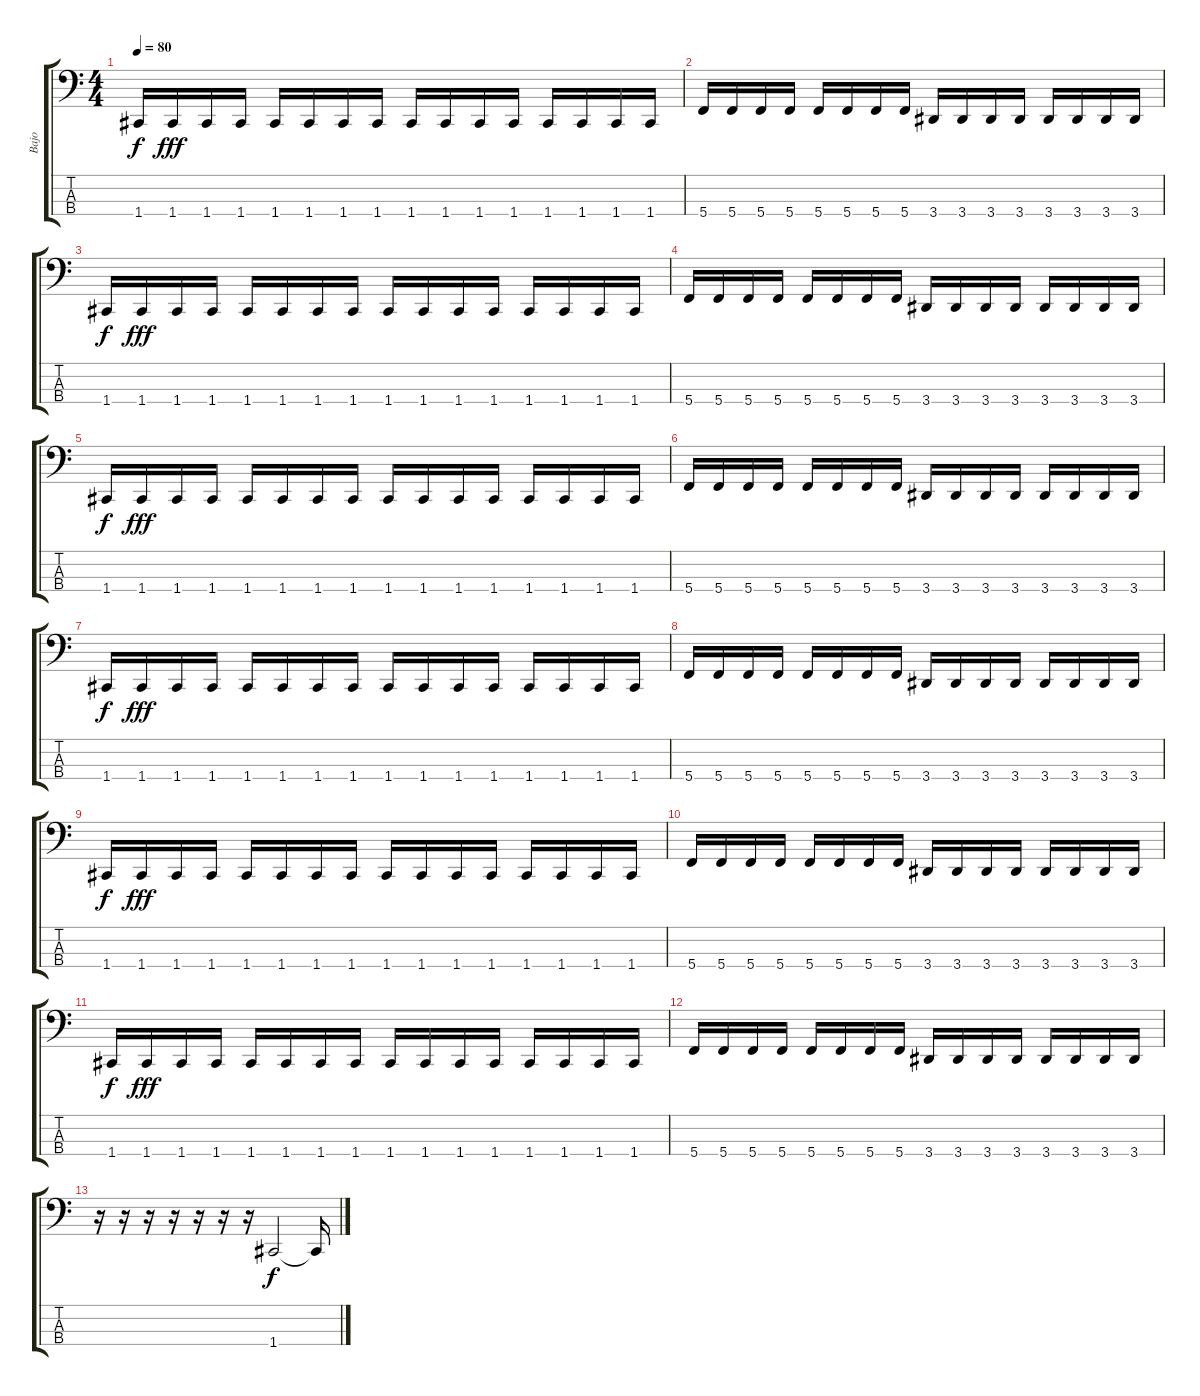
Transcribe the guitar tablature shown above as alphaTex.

\track ("Bajo" "Bajo") {instrument electricbasspick}
\staff {score tabs}
\tuning (F2 C2 G1 C1) {hide}
\ts (4 4)
\tempo 80
\clef f4
\ks c
1.4.16{dy f} 1.4.16{dy fff} 1.4.16 1.4.16 1.4.16 1.4.16 1.4.16 1.4.16 1.4.16 1.4.16 1.4.16 1.4.16 1.4.16 1.4.16 1.4.16 1.4.16 |
5.4.16 5.4.16 5.4.16 5.4.16 5.4.16 5.4.16 5.4.16 5.4.16 3.4.16 3.4.16 3.4.16 3.4.16 3.4.16 3.4.16 3.4.16 3.4.16 |
1.4.16{dy f} 1.4.16{dy fff} 1.4.16 1.4.16 1.4.16 1.4.16 1.4.16 1.4.16 1.4.16 1.4.16 1.4.16 1.4.16 1.4.16 1.4.16 1.4.16 1.4.16 |
5.4.16 5.4.16 5.4.16 5.4.16 5.4.16 5.4.16 5.4.16 5.4.16 3.4.16 3.4.16 3.4.16 3.4.16 3.4.16 3.4.16 3.4.16 3.4.16 |
1.4.16{dy f} 1.4.16{dy fff} 1.4.16 1.4.16 1.4.16 1.4.16 1.4.16 1.4.16 1.4.16 1.4.16 1.4.16 1.4.16 1.4.16 1.4.16 1.4.16 1.4.16 |
5.4.16 5.4.16 5.4.16 5.4.16 5.4.16 5.4.16 5.4.16 5.4.16 3.4.16 3.4.16 3.4.16 3.4.16 3.4.16 3.4.16 3.4.16 3.4.16 |
1.4.16{dy f} 1.4.16{dy fff} 1.4.16 1.4.16 1.4.16 1.4.16 1.4.16 1.4.16 1.4.16 1.4.16 1.4.16 1.4.16 1.4.16 1.4.16 1.4.16 1.4.16 |
5.4.16 5.4.16 5.4.16 5.4.16 5.4.16 5.4.16 5.4.16 5.4.16 3.4.16 3.4.16 3.4.16 3.4.16 3.4.16 3.4.16 3.4.16 3.4.16 |
1.4.16{dy f} 1.4.16{dy fff} 1.4.16 1.4.16 1.4.16 1.4.16 1.4.16 1.4.16 1.4.16 1.4.16 1.4.16 1.4.16 1.4.16 1.4.16 1.4.16 1.4.16 |
5.4.16 5.4.16 5.4.16 5.4.16 5.4.16 5.4.16 5.4.16 5.4.16 3.4.16 3.4.16 3.4.16 3.4.16 3.4.16 3.4.16 3.4.16 3.4.16 |
1.4.16{dy f} 1.4.16{dy fff} 1.4.16 1.4.16 1.4.16 1.4.16 1.4.16 1.4.16 1.4.16 1.4.16 1.4.16 1.4.16 1.4.16 1.4.16 1.4.16 1.4.16 |
5.4.16 5.4.16 5.4.16 5.4.16 5.4.16 5.4.16 5.4.16 5.4.16 3.4.16 3.4.16 3.4.16 3.4.16 3.4.16 3.4.16 3.4.16 3.4.16 |
r.16 r.16 r.16 r.16 r.16 r.16 r.16 1.4.2{dy f} 1.4{t}.16
